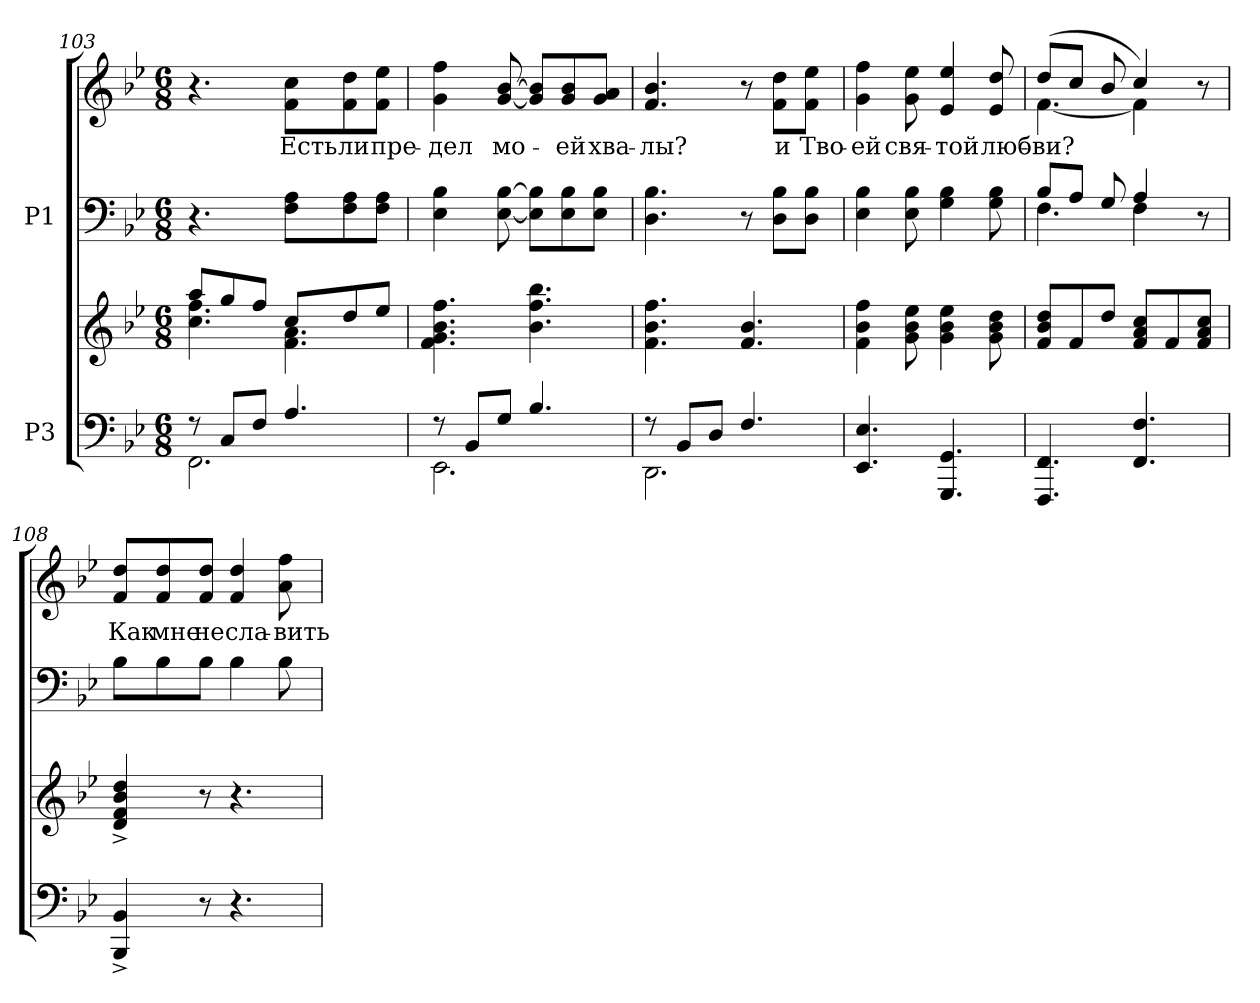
**kern	**kern	**kern	**kern	**text
*part2	*part2	*part1	*part1	*part1
*staff4	*staff3	*staff2	*staff1	*staff1
*I"P3	*	*I"P1	*	*
*clefF4	*clefG2	*clefF4	*clefG2	*
*k[b-e-]	*k[b-e-]	*k[b-e-]	*k[b-e-]	*
*B-:	*B-:	*B-:	*B-:	*
*M6/8	*M6/8	*M6/8	*M6/8	*
=103	=103	=103	=103	=103
*^	*^	*	*	*
8r	2.FFi\	8aai/L	4.cci\ 4.ffi	4.r	4.r	.
8Ci/L	.	8ggi/	.	.	.	.
8Fi/J	.	8ffi/J	.	.	.	.
!	!	!	!	!	!	!LO:LY:b:color=#000000
4.Ai/	.	8cci/L	4.fi\ 4.ai	8Fi\ 8AiL	8fi\ 8cciL	Есть
!	!	!	!	!	!	!LO:LY:b:color=#000000
.	.	8ddi/	.	8Fi\ 8Ai	8fi\ 8ddi	ли
!	!	!	!	!	!	!LO:LY:b:color=#000000
.	.	8ee-i/J	.	8Fi\ 8AiJ	8fi\ 8ee-iJ	пре-
*	*	*v	*v	*	*	*
!!LO:PB:g=z
=104	=104	=104	=104	=104	=104
!	!	!	!	!	!LO:LY:b:color=#000000
8r	2.EE-i\	4.fi\ 4.gi 4.b-i 4.ffi	4E-i\ 4B-i	4gi\ 4ffi	-дел
8BB-i/L	.	.	.	.	.
!	!	!	!	!	!LO:LY:b:color=#000000
8Gi/J	.	.	[<8E-i\ [>8B-i	[<8gi/ [>8b-i	мо-
4.B-i/	.	4.b-i\ 4.ffi 4.bb-i	8E-i\] 8B-i]L	8gi/] 8b-i]L	.
!	!	!	!	!	!LO:LY:b:color=#000000
.	.	.	8E-i\ 8B-i	8gi/ 8b-i	-ей
!	!	!	!	!	!LO:LY:b:color=#000000
.	.	.	8E-i\ 8B-iJ	8gi/ 8aiJ	хва-
=105	=105	=105	=105	=105	=105
!	!	!	!	!	!LO:LY:b:color=#000000
8r	2.DDi\	4.fi\ 4.b-i 4.ffi	4.Di\ 4.B-i	4.fi/ 4.b-i	-лы?
8BB-i/L	.	.	.	.	.
8Di/J	.	.	.	.	.
4.Fi/	.	4.fi/ 4.b-i	8r	8r	.
!	!	!	!	!	!LO:LY:b:color=#000000
.	.	.	8Di\ 8B-iL	8fi\ 8ddiL	и
!	!	!	!	!	!LO:LY:b:color=#000000
.	.	.	8Di\ 8B-iJ	8fi\ 8ee-iJ	Тво-
*v	*v	*	*	*	*
=106	=106	=106	=106	=106
!	!	!	!	!LO:LY:b:color=#000000
4.EE-i/ 4.E-i	4fi\ 4b-i 4ffi	4E-i\ 4B-i	4gi\ 4ffi	-ей
!	!	!	!	!LO:LY:b:color=#000000
.	8gi\ 8b-i 8ee-i	8E-i\ 8B-i	8gi\ 8ee-i	свя-
!	!	!	!	!LO:LY:b:color=#000000
4.GGGi/ 4.GGi	4gi\ 4b-i 4ee-i	4Gi\ 4B-i	4e-i/ 4ee-i	-той
!	!	!	!	!LO:LY:b:color=#000000
.	8gi\ 8b-i 8ddi	8Gi\ 8B-i	8e-i/ 8ddi	люб-
=107	=107	=107	=107	=107
*	*	*^	*	*
!	!	!	!	!	!LO:LY:b:color=#000000
*	*	*	*	*^	*
4.FFFi/ 4.FFi	8fi/ 8b-i 8ddiL	8B-i/L	4.Fi\	(8ddi/L	[<4.fi\	-ви?
.	8fi/	8Ai/J	.	8cci/J	.	.
.	8ddi/J	8Gi/	.	8b-i/	.	.
4.FFi/ 4.Fi	8fi/ 8ai 8cciL	4Ai/	4Fi\	4cci/)	4fi\]	.
.	8fi/	.	.	.	.	.
.	8fi/ 8ai 8cciJ	8r	8ryy	8r	8ryy	.
*	*	*v	*v	*	*	*
*	*	*	*v	*v	*
!!LO:LB:g=z
=108	=108	=108	=108	=108
*	*	*^	*^	*
!	!	!	!	!	!	!LO:LY:b:color=#000000
*	*	*v	*v	*	*	*
*	*	*	*v	*v	*
4BBB-i/^ 4BB-i^	4di/^ 4fi^ 4b-i^ 4ddi^	8B-i\L	8fi/ 8ddiL	Как
!	!	!	!	!LO:LY:b:color=#000000
.	.	8B-i\	8fi/ 8ddi	мне
!	!	!	!	!LO:LY:b:color=#000000
8r	8r	8B-i\J	8fi/ 8ddiJ	не
!	!	!	!	!LO:LY:b:color=#000000
4.r	4.r	4B-i\	4fi/ 4ddi	сла-
!	!	!	!	!LO:LY:b:color=#000000
.	.	8B-i\	8ai\ 8ffi	-вить
=	=	=	=	=
*-	*-	*-	*-	*-
